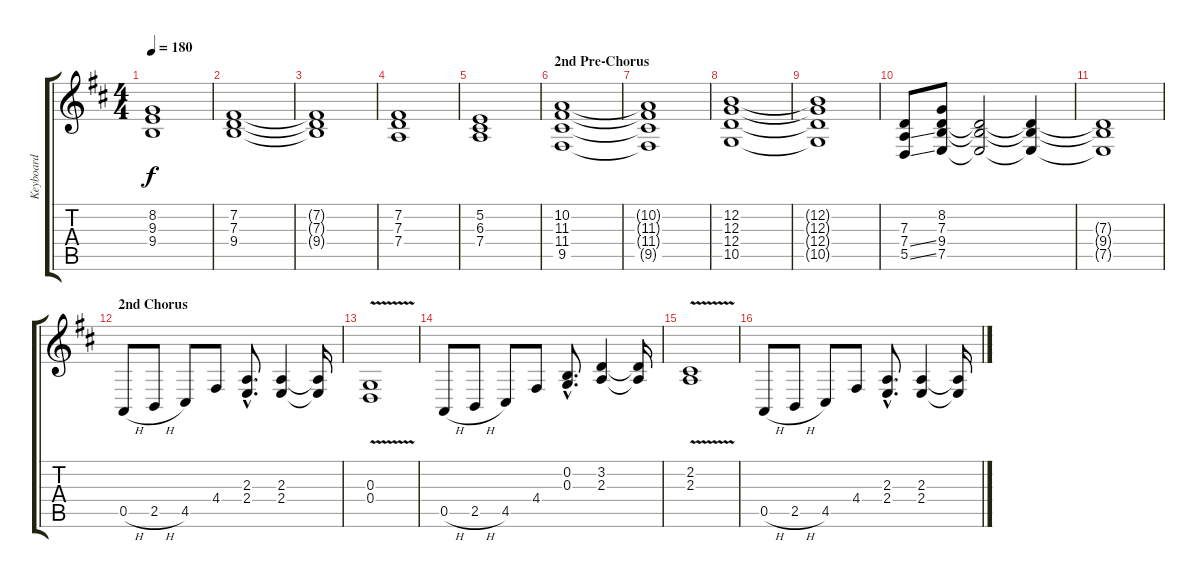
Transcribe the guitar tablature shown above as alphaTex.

\track ("Keyboard" "Keyboard") {instrument stringensemble1}
\staff {score tabs}
\tuning (E4 B3 G3 D3 A2 E2) {hide}
\ts (4 4)
\tempo 180
\clef g2
\ks d
(8.2{t} 9.3{t} 9.4{t}).1{dy f} |
(7.2 7.3 9.4).1 |
(7.2{t} 7.3{t} 9.4{t}).1 |
(7.2 7.3 7.4).1 |
(5.2 6.3 7.4).1 |
\section ("" "2nd Pre-Chorus")
(10.2 11.3 11.4 9.5).1 |
(10.2{t} 11.3{t} 11.4{t} 9.5{t}).1 |
(12.2 12.3 12.4 10.5).1 |
(12.2{t} 12.3{t} 12.4{t} 10.5{t}).1 |
(7.3 7.4{ss} 5.5{ss}).8 (8.2 7.3 9.4 7.5).8 (7.3{t} 9.4{t} 7.5{t}).2 (7.3{t} 9.4{t} 7.5{t}).4 |
(7.3{t} 9.4{t} 7.5{t}).1 |
\section ("" "2nd Chorus")
0.5{h}.8 2.5{h}.8 4.5.8 4.4.8 (2.3{hac} 2.4{hac}).8{d} (2.3 2.4).4 (2.3{t} 2.4{t}).16 |
(0.3 0.4{v}).1 |
0.5{h}.8 2.5{h}.8 4.5.8 4.4.8 (0.2{hac} 0.3{hac}).8{d} (3.2 2.3).4 (3.2{t} 2.3{t}).16 |
(2.2 2.3{v}).1 |
0.5{h}.8 2.5{h}.8 4.5.8 4.4.8 (2.3{hac} 2.4{hac}).8{d} (2.3 2.4).4 (2.3{t} 2.4{t}).16
